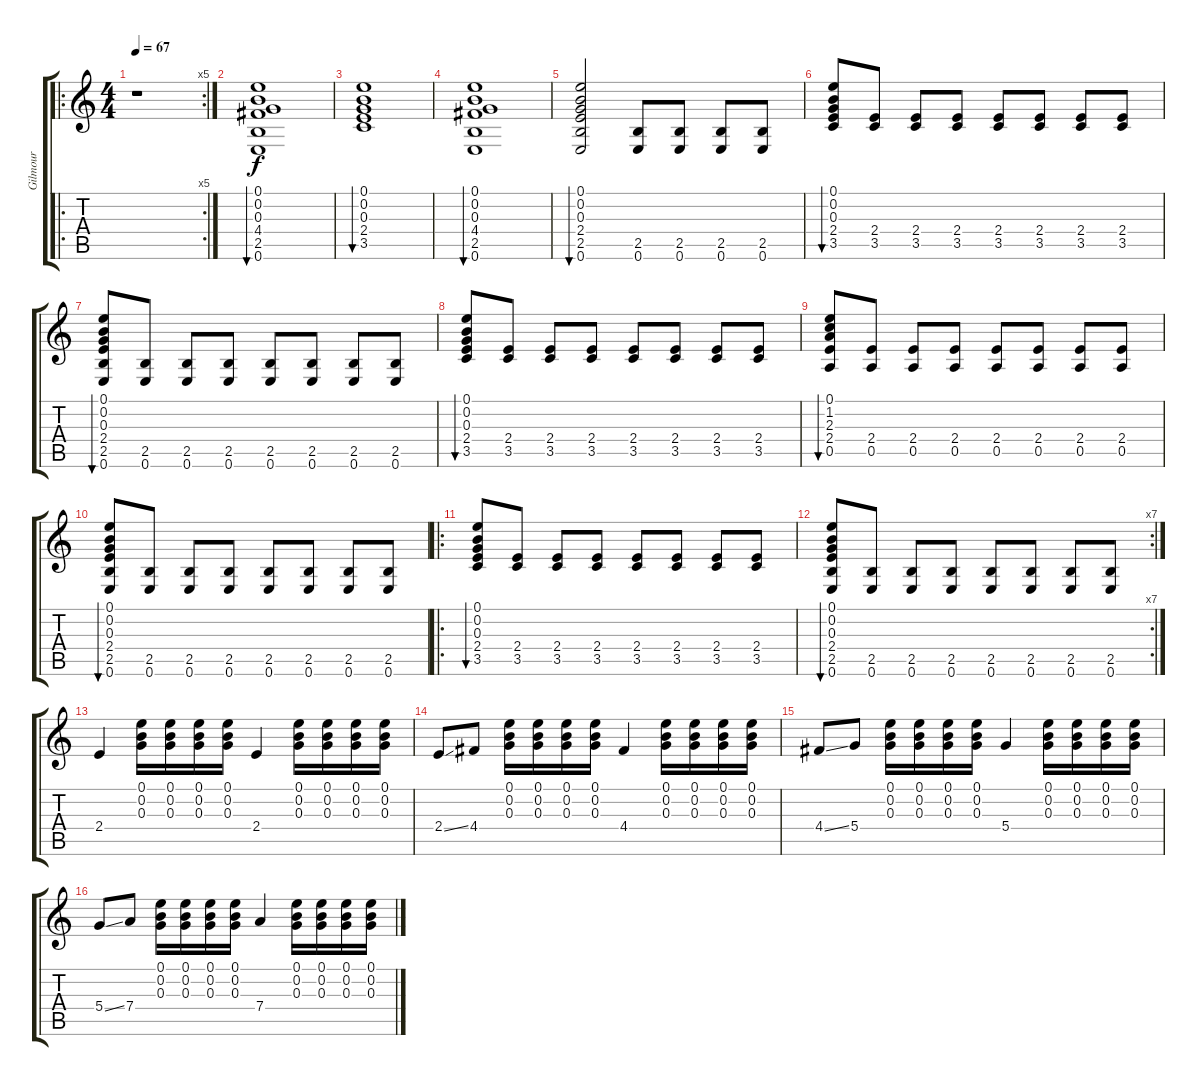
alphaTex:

\track ("Gilmour" "Gilmour") {instrument electricguitarclean}
\staff {score tabs}
\tuning (E4 B3 G3 D3 A2 E2) {hide}
\ro
\rc 5
\ts (4 4)
\tempo 67
\clef g2
\ks c
r.1{dy f instrument electricguitarclean} |
(0.1 0.2 0.3 4.4 2.5 0.6).1{bu 60} |
(0.1 0.2 0.3 2.4 3.5).1{bu 60} |
(0.1 0.2 0.3 4.4 2.5 0.6).1{bu 60} |
(0.1 0.2 0.3 2.4 2.5 0.6).2{bu 60} (2.5 0.6).8 (2.5 0.6).8 (2.5 0.6).8 (2.5 0.6).8 |
(0.1 0.2 0.3 2.4 3.5).8{bu 60} (2.4 3.5).8 (2.4 3.5).8 (2.4 3.5).8 (2.4 3.5).8 (2.4 3.5).8 (2.4 3.5).8 (2.4 3.5).8 |
(0.1 0.2 0.3 2.4 2.5 0.6).8{bu 60} (2.5 0.6).8 (2.5 0.6).8 (2.5 0.6).8 (2.5 0.6).8 (2.5 0.6).8 (2.5 0.6).8 (2.5 0.6).8 |
(0.1 0.2 0.3 2.4 3.5).8{bu 60} (2.4 3.5).8 (2.4 3.5).8 (2.4 3.5).8 (2.4 3.5).8 (2.4 3.5).8 (2.4 3.5).8 (2.4 3.5).8 |
(0.1 1.2 2.3 2.4 0.5).8{bu 60} (2.4 0.5).8 (2.4 0.5).8 (2.4 0.5).8 (2.4 0.5).8 (2.4 0.5).8 (2.4 0.5).8 (2.4 0.5).8 |
(0.1 0.2 0.3 2.4 2.5 0.6).8{bu 60} (2.5 0.6).8 (2.5 0.6).8 (2.5 0.6).8 (2.5 0.6).8 (2.5 0.6).8 (2.5 0.6).8 (2.5 0.6).8 |
\ro
(0.1 0.2 0.3 2.4 3.5).8{bu 60} (2.4 3.5).8 (2.4 3.5).8 (2.4 3.5).8 (2.4 3.5).8 (2.4 3.5).8 (2.4 3.5).8 (2.4 3.5).8 |
\rc 7
(0.1 0.2 0.3 2.4 2.5 0.6).8{bu 60} (2.5 0.6).8 (2.5 0.6).8 (2.5 0.6).8 (2.5 0.6).8 (2.5 0.6).8 (2.5 0.6).8 (2.5 0.6).8 |
2.4.4 (0.1 0.2 0.3).16 (0.1 0.2 0.3).16 (0.1 0.2 0.3).16 (0.1 0.2 0.3).16 2.4.4 (0.1 0.2 0.3).16 (0.1 0.2 0.3).16 (0.1 0.2 0.3).16 (0.1 0.2 0.3).16 |
2.4{ss}.8 4.4.8 (0.1 0.2 0.3).16 (0.1 0.2 0.3).16 (0.1 0.2 0.3).16 (0.1 0.2 0.3).16 4.4.4 (0.1 0.2 0.3).16 (0.1 0.2 0.3).16 (0.1 0.2 0.3).16 (0.1 0.2 0.3).16 |
4.4{ss}.8 5.4.8 (0.1 0.2 0.3).16 (0.1 0.2 0.3).16 (0.1 0.2 0.3).16 (0.1 0.2 0.3).16 5.4.4 (0.1 0.2 0.3).16 (0.1 0.2 0.3).16 (0.1 0.2 0.3).16 (0.1 0.2 0.3).16 |
5.4{ss}.8 7.4.8 (0.1 0.2 0.3).16 (0.1 0.2 0.3).16 (0.1 0.2 0.3).16 (0.1 0.2 0.3).16 7.4.4 (0.1 0.2 0.3).16 (0.1 0.2 0.3).16 (0.1 0.2 0.3).16 (0.1 0.2 0.3).16
